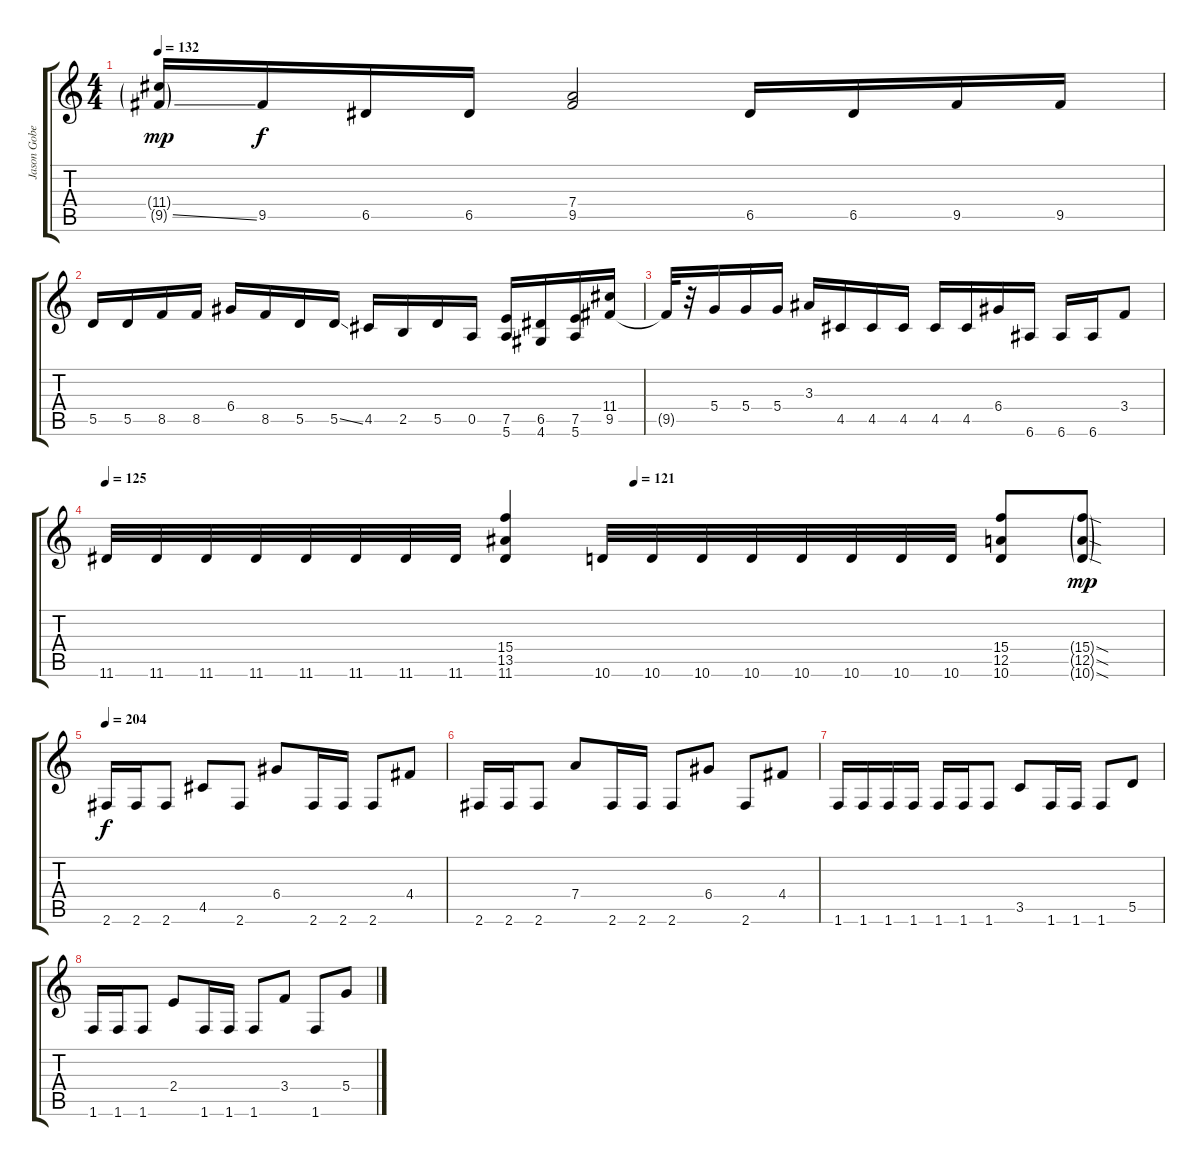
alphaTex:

\track ("Jason Gobel" "Jason Gobe") {instrument distortionguitar}
\staff {score tabs}
\tuning (E4 B3 G3 D3 A2 E2) {hide}
\ts (4 4)
\tempo 132
\clef g2
\ks c
(11.4{g} 9.5{ss g}).16{dy mp} 9.5.16{dy f} 6.5.16 6.5.16 (7.4 9.5).2 6.5.16 6.5.16 9.5.16 9.5.16 |
5.5.16 5.5.16 8.5.16 8.5.16 6.4.16 8.5.16 5.5.16 5.5{ss}.16 4.5.16 2.5.16 5.5.16 0.5.16 (7.5 5.6).16 (6.5 4.6).16 (7.5 5.6).16 (11.4 9.5).16 |
9.5{t}.32 r.32 5.4.16 5.4.16 5.4.16 3.3.16 4.5.16 4.5.16 4.5.16 4.5.16 4.5.16 6.4.16 6.6.16 6.6.16 6.6.16 3.4.8 |
\tempo 125
\tempo (121 0.5)
11.6.32 11.6.32 11.6.32 11.6.32 11.6.32 11.6.32 11.6.32 11.6.32 (15.4 13.5 11.6).4 10.6.32 10.6.32 10.6.32 10.6.32 10.6.32 10.6.32 10.6.32 10.6.32 (15.4 12.5 10.6).8 (15.4{sod g} 12.5{sod g} 10.6{sod g}).8{dy mp} |
\tempo 204
2.6.16{dy f} 2.6.16 2.6.8 4.5.8 2.6.8 6.4.8 2.6.16 2.6.16 2.6.8 4.4.8 |
2.6.16 2.6.16 2.6.8 7.4.8 2.6.16 2.6.16 2.6.8 6.4.8 2.6.8 4.4.8 |
1.6.16 1.6.16 1.6.16 1.6.16 1.6.16 1.6.16 1.6.8 3.5.8 1.6.16 1.6.16 1.6.8 5.5.8 |
1.6.16 1.6.16 1.6.8 2.4.8 1.6.16 1.6.16 1.6.8 3.4.8 1.6.8 5.4.8
